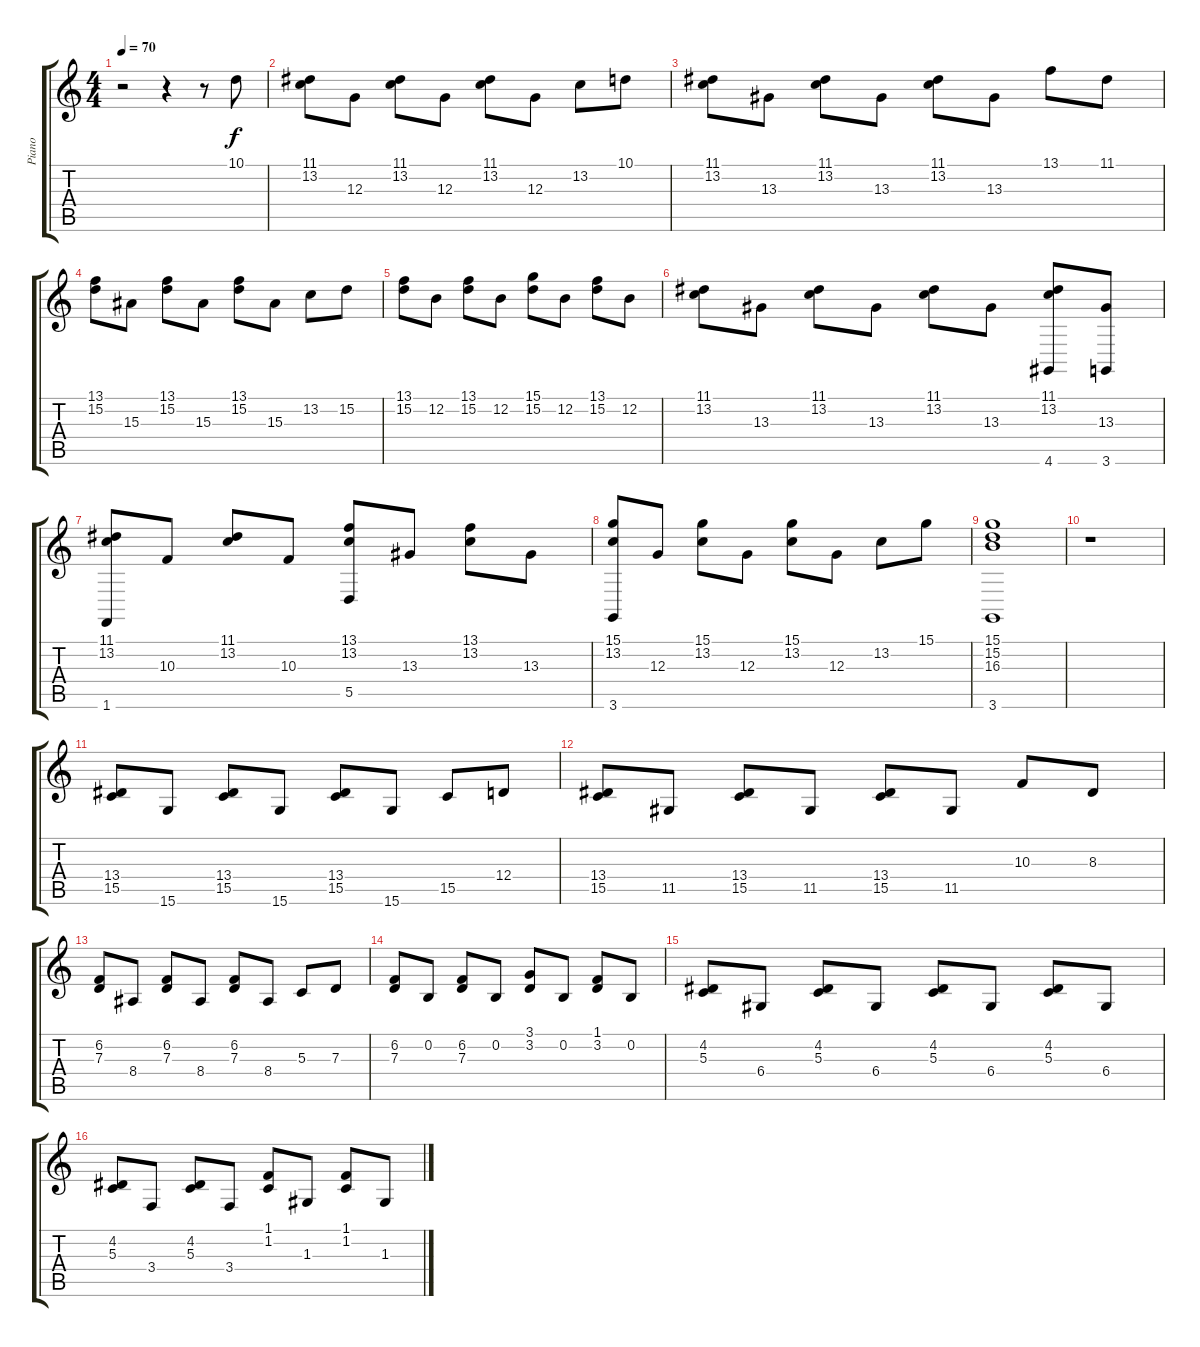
\track ("Piano" "Piano") {instrument acousticgrandpiano}
\staff {score tabs}
\tuning (E4 B3 G3 D3 A2 E2) {hide}
\ts (4 4)
\tempo 70
\clef g2
\ks c
r.2{dy f instrument acousticgrandpiano} r.4 r.8 10.1.8 |
(11.1 13.2).8 12.3.8 (11.1 13.2).8 12.3.8 (11.1 13.2).8 12.3.8 13.2.8 10.1.8 |
(11.1 13.2).8 13.3.8 (11.1 13.2).8 13.3.8 (11.1 13.2).8 13.3.8{txt ""} 13.1.8 11.1.8 |
(13.1 15.2).8 15.3.8 (13.1 15.2).8 15.3.8 (13.1 15.2).8 15.3.8 13.2.8 15.2.8 |
(13.1 15.2).8 12.2.8 (13.1 15.2).8 12.2.8 (15.1 15.2).8 12.2.8 (13.1 15.2).8 12.2.8 |
(11.1 13.2).8 13.3.8 (11.1 13.2).8 13.3.8 (11.1 13.2).8 13.3.8 (11.1 13.2 4.6).8 (13.3 3.6).8 |
(11.1 13.2 1.6).8 10.3.8 (11.1 13.2).8 10.3.8 (13.1 13.2 5.5).8 13.3.8 (13.1 13.2).8 13.3.8 |
(15.1 13.2 3.6).8 12.3.8 (15.1 13.2).8 12.3.8 (15.1 13.2).8 12.3.8 13.2.8 15.1.8 |
(15.1 15.2 16.3 3.6).1 |
r.1 |
(13.4 15.5).8 15.6.8 (13.4 15.5).8 15.6.8 (13.4 15.5).8 15.6.8 15.5.8 12.4.8 |
(13.4 15.5).8 11.5.8 (13.4 15.5).8 11.5.8 (13.4 15.5).8 11.5.8 10.3.8 8.3.8 |
(6.2 7.3).8 8.4.8 (6.2 7.3).8 8.4.8 (6.2 7.3).8 8.4.8 5.3.8 7.3.8 |
(6.2 7.3).8 0.2.8 (6.2 7.3).8 0.2.8 (3.1 3.2).8 0.2.8 (1.1 3.2).8 0.2.8 |
(4.2 5.3).8 6.4.8 (4.2 5.3).8 6.4.8 (4.2 5.3).8 6.4.8 (4.2 5.3).8 6.4.8 |
(4.2 5.3).8 3.4.8 (4.2 5.3).8 3.4.8 (1.1 1.2).8 1.3.8 (1.1 1.2).8 1.3.8
